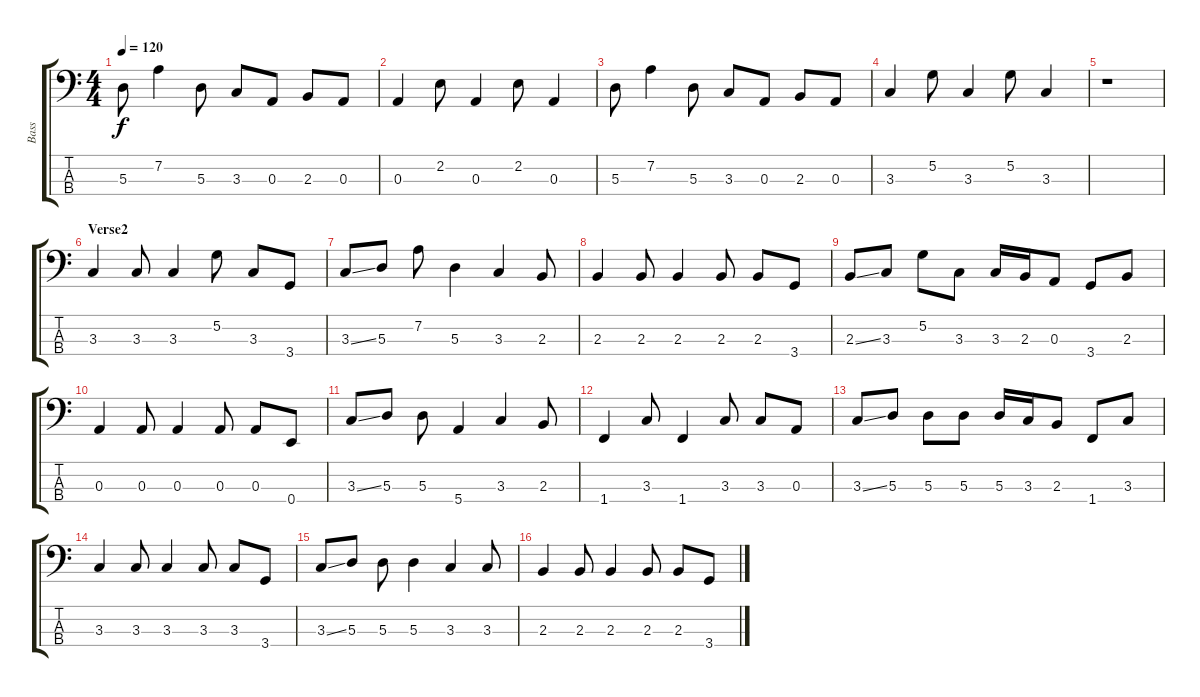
\track ("Bass" "Bass") {instrument electricbassfinger}
\staff {score tabs}
\tuning (G2 D2 A1 E1) {hide}
\ts (4 4)
\tempo 120
\clef f4
\ks c
5.3.8{dy f} 7.2.4 5.3.8 3.3.8 0.3.8 2.3.8 0.3.8 |
0.3.4 2.2.8 0.3.4 2.2.8 0.3.4 |
5.3.8 7.2.4 5.3.8 3.3.8 0.3.8 2.3.8 0.3.8 |
3.3.4 5.2.8 3.3.4 5.2.8 3.3.4 |
r.1 |
\section ("" "Verse2")
3.3.4 3.3.8 3.3.4 5.2.8 3.3.8 3.4.8 |
3.3{ss}.8 5.3.8 7.2.8 5.3.4 3.3.4 2.3.8 |
2.3.4 2.3.8 2.3.4 2.3.8 2.3.8 3.4.8 |
2.3{ss}.8 3.3.8 5.2.8 3.3.8 3.3.16 2.3.16 0.3.8 3.4.8 2.3.8 |
0.3.4 0.3.8 0.3.4 0.3.8 0.3.8 0.4.8 |
3.3{ss}.8 5.3.8 5.3.8 5.4.4 3.3.4 2.3.8 |
1.4.4 3.3.8 1.4.4 3.3.8 3.3.8 0.3.8 |
3.3{ss}.8 5.3.8 5.3.8 5.3.8 5.3.16 3.3.16 2.3.8 1.4.8 3.3.8 |
3.3.4 3.3.8 3.3.4 3.3.8 3.3.8 3.4.8 |
3.3{ss}.8 5.3.8 5.3.8 5.3.4 3.3.4 3.3.8 |
2.3.4 2.3.8 2.3.4 2.3.8 2.3.8 3.4.8
